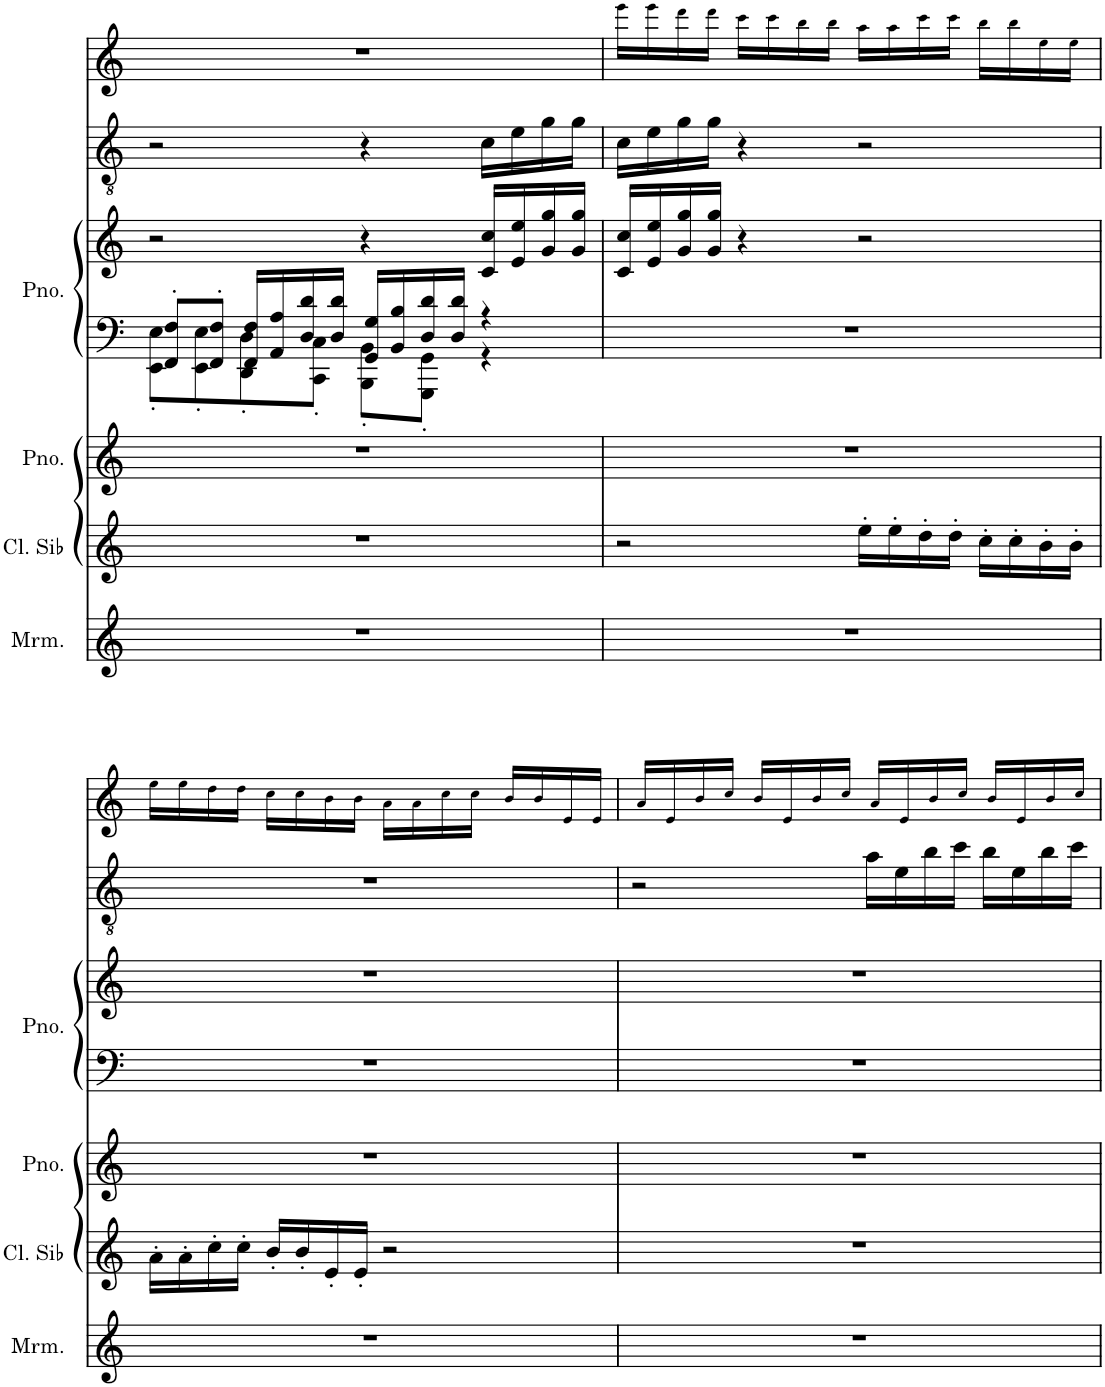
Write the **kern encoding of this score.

**kern	**kern	**kern	**kern	**kern	**kern	**kern
*part6	*part5	*part4	*part3	*part3	*part2	*part1
*staff7	*staff6	*staff5	*staff4	*staff3	*staff2	*staff1
*I"Marimba	*I"Clarinete en Sib	*I"Piano	*I"Piano	*	*I"Saxo de bolsillo en Sol	*I"Vibráfono
*I'Mrm.	*I'Cl. Sib	*I'Pno.	*I'Pno.	*	*	*
!!LO:PB:g=z
*clefG2	*clefG2	*clefG2	*clefF4	*clefG2	*clefGv2	*clefG2
*	*Trd1c2	*	*	*	*Trd1c2	*
*k[]	*k[]	*k[]	*k[]	*k[]	*k[]	*k[]
*M4/4	*M4/4	*M4/4	*M4/4	*M4/4	*M4/4	*M4/4
=7	=7	=7	=7	=7	=7	=7
*	*	*	*^	*	*	*
1r	1r	1r	8FF/' 8F/'L	8EE\' 8E\'L	2r	2r	1r
.	.	.	8FF/' 8F/'J	8EE\' 8E\'	.	.	.
.	.	.	16FF/ 16F/LL	8DD\' 8D\'	.	.	.
.	.	.	16AA/ 16A/	.	.	.	.
.	.	.	16D/ 16d/	8CC\' 8C\'J	.	.	.
.	.	.	16D/ 16d/JJ	.	.	.	.
.	.	.	16GG/ 16G/LL	8BBB\' 8BB\'L	4r	4r	.
.	.	.	16BB/ 16B/	.	.	.	.
.	.	.	16D/ 16d/	8GGG\' 8GG\'J	.	.	.
.	.	.	16D/ 16d/JJ	.	.	.	.
.	.	.	4r	4r	16c/ 16cc/LL	16c\LL	.
.	.	.	.	.	16e/ 16ee/	16e\	.
.	.	.	.	.	16g/ 16gg/	16g\	.
.	.	.	.	.	16g/ 16gg/JJ	16g\JJ	.
*	*	*	*v	*v	*	*	*
=8	=8	=8	=8	=8	=8	=8
1r	2r	1r	1r	16c/ 16cc/LL	16c\LL	16eee!\LL
.	.	.	.	16e/ 16ee/	16e\	16eee!\
.	.	.	.	16g/ 16gg/	16g\	16ddd!\
.	.	.	.	16g/ 16gg/JJ	16g\JJ	16ddd!\JJ
.	.	.	.	4r	4r	16ccc!\LL
.	.	.	.	.	.	16ccc!\
.	.	.	.	.	.	16bb!\
.	.	.	.	.	.	16bb!\JJ
.	16ee'\LL	.	.	2r	2r	16aa!\LL
.	16ee'\	.	.	.	.	16aa!\
.	16dd'\	.	.	.	.	16ccc!\
.	16dd'\JJ	.	.	.	.	16ccc!\JJ
.	16cc'\LL	.	.	.	.	16bb!\LL
.	16cc'\	.	.	.	.	16bb!\
.	16b'\	.	.	.	.	16ee!\
.	16b'\JJ	.	.	.	.	16ee!\JJ
!!LO:LB:g=z
=9	=9	=9	=9	=9	=9	=9
1r	16a'\LL	1r	1r	1r	1r	16ee!\LL
.	16a'\	.	.	.	.	16ee!\
.	16cc'\	.	.	.	.	16dd!\
.	16cc'\JJ	.	.	.	.	16dd!\JJ
.	16b'/LL	.	.	.	.	16cc!\LL
.	16b'/	.	.	.	.	16cc!\
.	16e'/	.	.	.	.	16b!\
.	16e'/JJ	.	.	.	.	16b!\JJ
.	2r	.	.	.	.	16a!\LL
.	.	.	.	.	.	16a!\
.	.	.	.	.	.	16cc!\
.	.	.	.	.	.	16cc!\JJ
.	.	.	.	.	.	16b!/LL
.	.	.	.	.	.	16b!/
.	.	.	.	.	.	16e!/
.	.	.	.	.	.	16e!/JJ
=10	=10	=10	=10	=10	=10	=10
1r	1r	1r	1r	1r	2r	16a!/LL
.	.	.	.	.	.	16e!/
.	.	.	.	.	.	16b!/
.	.	.	.	.	.	16cc!/JJ
.	.	.	.	.	.	16b!/LL
.	.	.	.	.	.	16e!/
.	.	.	.	.	.	16b!/
.	.	.	.	.	.	16cc!/JJ
.	.	.	.	.	16a\LL	16a!/LL
.	.	.	.	.	16e\	16e!/
.	.	.	.	.	16b\	16b!/
.	.	.	.	.	16cc\JJ	16cc!/JJ
.	.	.	.	.	16b\LL	16b!/LL
.	.	.	.	.	16e\	16e!/
.	.	.	.	.	16b\	16b!/
.	.	.	.	.	16cc\JJ	16cc!/JJ
=	=	=	=	=	=	=
*-	*-	*-	*-	*-	*-	*-
